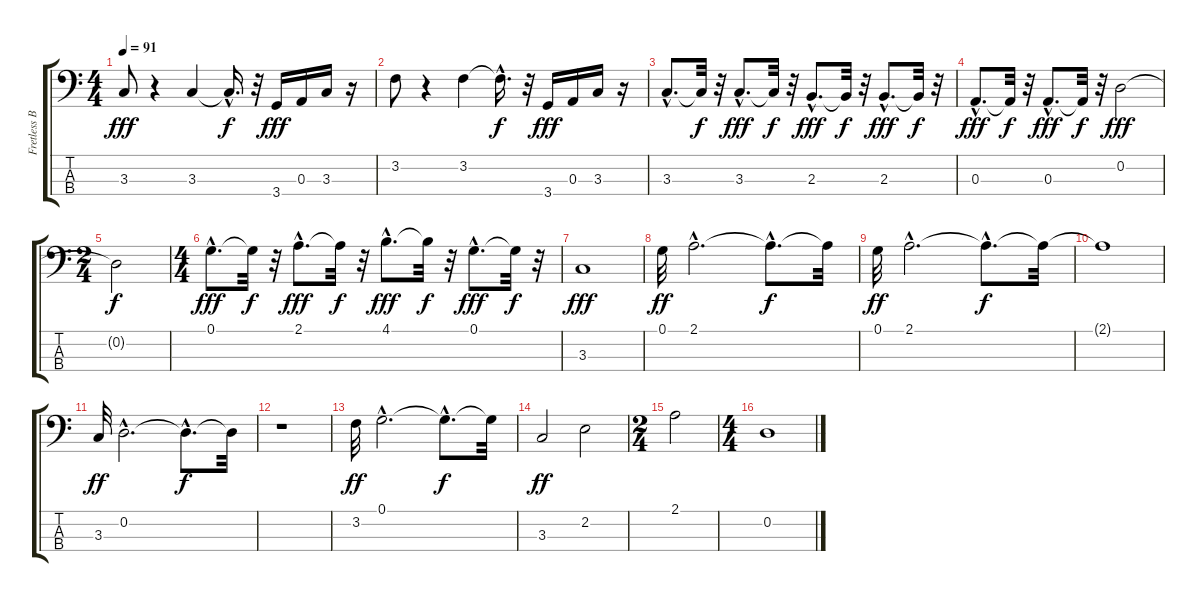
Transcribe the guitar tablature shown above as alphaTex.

\track ("Fretless Bass" "Fretless B") {instrument fretlessbass}
\staff {score tabs}
\tuning (G2 D2 A1 E1) {hide}
\ts (4 4)
\tempo 91
\clef f4
\ks c
3.3.8{dy fff} r.4 3.3.4 3.3{hac t}.16{d dy f} r.32 3.4.16{dy fff} 0.3.16 3.3.16 r.16 |
3.2.8 r.4 3.2.4 3.2{hac t}.16{d dy f} r.32 3.4.16{dy fff} 0.3.16 3.3.16 r.16 |
3.3{hac}.8{d} 3.3{t}.32{dy f} r.32 3.3{hac}.8{d dy fff} 3.3{t}.32{dy f} r.32 2.3{hac}.8{d dy fff} 2.3{t}.32{dy f} r.32 2.3{hac}.8{d dy fff} 2.3{t}.32{dy f} r.32 |
0.3{hac}.8{d dy fff} 0.3{t}.32{dy f} r.32 0.3{hac}.8{d dy fff} 0.3{t}.32{dy f} r.32 0.2.2{dy fff} |
\ts (2 4)
0.2{t}.2{dy f} |
\ts (4 4)
0.1{hac}.8{d dy fff} 0.1{t}.32{dy f} r.32 2.1{hac}.8{d dy fff} 2.1{t}.32{dy f} r.32 4.1{hac}.8{d dy fff} 4.1{t}.32{dy f} r.32 0.1{hac}.8{d dy fff} 0.1{t}.32{dy f} r.32 |
3.3.1{dy fff} |
0.1.32{dy ff} 2.1{hac}.2{d} 2.1{hac t}.8{d dy f} 2.1{t}.32 |
0.1.32{dy ff} 2.1{hac}.2{d} 2.1{hac t}.8{d dy f} 2.1{t}.32 |
2.1{t}.1 |
3.3.32{dy ff} 0.2{hac}.2{d} 0.2{hac t}.8{d dy f} 0.2{t}.32 |
r.1 |
3.2.32{dy ff} 0.1{hac}.2{d} 0.1{hac t}.8{d dy f} 0.1{t}.32 |
3.3.2{dy ff} 2.2.2 |
\ts (2 4)
2.1.2 |
\ts (4 4)
0.2.1
